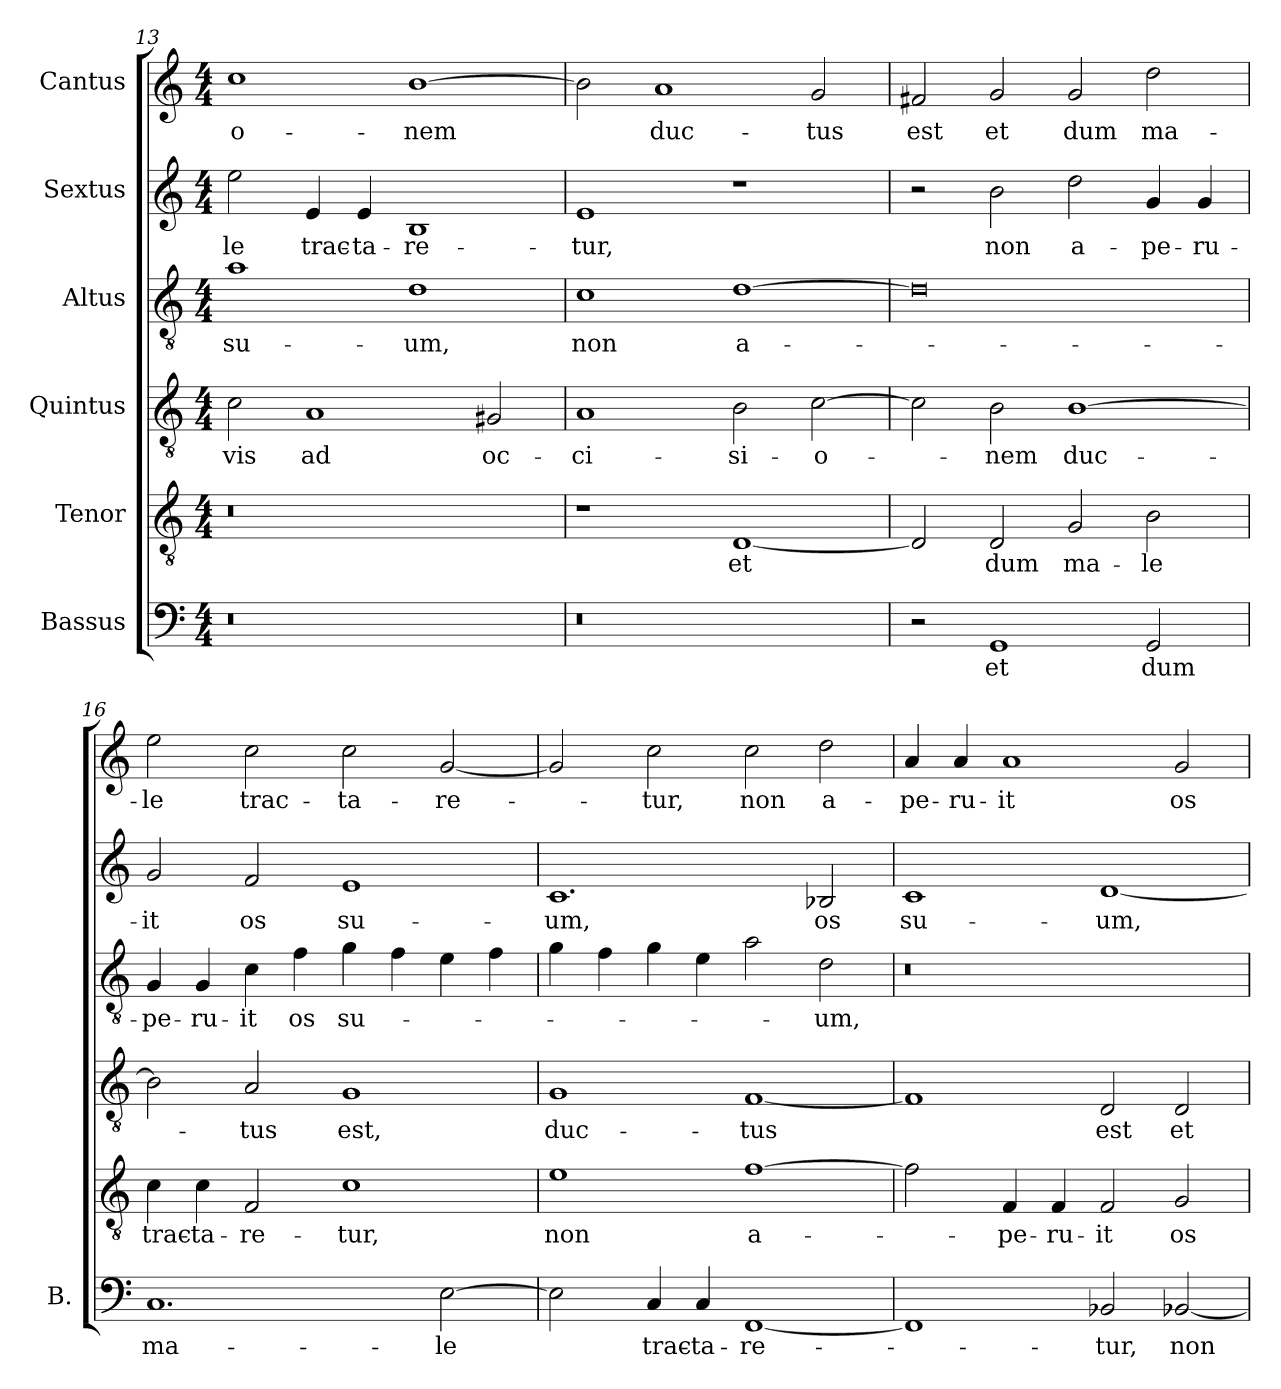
**kern	**text	**kern	**text	**kern	**text	**kern	**text	**kern	**text	**kern	**text
*part6	*part6	*part5	*part5	*part4	*part4	*part3	*part3	*part2	*part2	*part1	*part1
*staff6	*staff6	*staff5	*staff5	*staff4	*staff4	*staff3	*staff3	*staff2	*staff2	*staff1	*staff1
*I"Bassus	*	*I"Tenor	*	*I"Quintus	*	*I"Altus	*	*I"Sextus	*	*I"Cantus	*
*I'B.	*	*	*	*	*	*	*	*	*	*	*
*clefF4	*	*clefGv2	*	*clefGv2	*	*clefGv2	*	*clefG2	*	*clefG2	*
*k[]	*	*k[]	*	*k[]	*	*k[]	*	*k[]	*	*k[]	*
*C:	*	*C:	*	*C:	*	*C:	*	*C:	*	*C:	*
*M4/4	*	*M4/4	*	*M4/4	*	*M4/4	*	*M4/4	*	*M4/4	*
=13	=13	=13	=13	=13	=13	=13	=13	=13	=13	=13	=13
!LO:N:vis=0	!	!LO:N:vis=0	!	!	!	!	!	!	!	!	!
1r	.	1r	.	2c\	-vis	1a\	su-	2ee\	-le	1cc\	-o-
.	.	.	.	1A/	ad	.	.	4e/	trac-	.	.
.	.	.	.	.	.	.	.	4e/	-ta-	.	.
1ryy	.	1ryy	.	.	.	1d\	-um,	1B/	-re-	[1b\	-nem
.	.	.	.	2G#X/	oc-	.	.	.	.	.	.
=14	=14	=14	=14	=14	=14	=14	=14	=14	=14	=14	=14
!LO:N:vis=0	!	!	!	!	!	!	!	!	!	!	!
1r	.	1r	.	1A/	-ci-	1c\	non	1e/	-tur,	2b\]	.
.	.	.	.	.	.	.	.	.	.	1a/	duc-
1ryy	.	[1D/	et	2B\	-si-	[1d\	a-	1r	.	.	.
.	.	.	.	[2c\	-o-	.	.	.	.	2g/	-tus
=15	=15	=15	=15	=15	=15	=15	=15	=15	=15	=15	=15
2r	.	2D/]	.	2c\]	.	0d\]	.	2r	.	2f#X/	est
1GG/	et	2D/	dum	2B\	-nem	.	.	2b\	non	2g/	et
.	.	2G/	ma-	[1B\	duc-	.	.	2dd\	a-	2g/	dum
2GG/	dum	2B\	-le	.	.	.	.	4g/	-pe-	2dd\	ma-
.	.	.	.	.	.	.	.	4g/	-ru-	.	.
=16	=16	=16	=16	=16	=16	=16	=16	=16	=16	=16	=16
1.C/	ma-	4c\	trac-	2B\]	.	4G/	-pe-	2g/	-it	2ee\	-le
.	.	4c\	-ta-	.	.	4G/	-ru-	.	.	.	.
.	.	2F/	-re-	2A/	-tus	4c\	-it	2f/	os	2cc\	trac-
.	.	.	.	.	.	4f\	os	.	.	.	.
.	.	1c\	-tur,	1G/	est,	4g\	su-	1e/	su-	2cc\	-ta-
.	.	.	.	.	.	4f\	.	.	.	.	.
[2E\	-le	.	.	.	.	4e\	.	.	.	[2g/	-re-
.	.	.	.	.	.	4f\	.	.	.	.	.
=17	=17	=17	=17	=17	=17	=17	=17	=17	=17	=17	=17
2E\]	.	1e\	non	1G/	duc-	4g\	.	1.c/	-um,	2g/]	.
.	.	.	.	.	.	4f\	.	.	.	.	.
4C/	trac-	.	.	.	.	4g\	.	.	.	2cc\	-tur,
4C/	-ta-	.	.	.	.	4e\	.	.	.	.	.
[1FF/	-re-	[1f\	a-	[1F/	-tus	2a\	.	.	.	2cc\	non
.	.	.	.	.	.	2d\	-um,	2B-X/	os	2dd\	a-
=18	=18	=18	=18	=18	=18	=18	=18	=18	=18	=18	=18
!	!	!	!	!	!	!LO:N:vis=0	!	!	!	!	!
1FF/]	.	2f\]	.	1F/]	.	1r	.	1c/	su-	4a/	-pe-
.	.	.	.	.	.	.	.	.	.	4a/	-ru-
.	.	4F/	-pe-	.	.	.	.	.	.	1a/	-it
.	.	4F/	-ru-	.	.	.	.	.	.	.	.
2BB-X/	-tur,	2F/	-it	2D/	est	1ryy	.	[1d/	-um,	.	.
[2BB-X/	non	2G/	os	2D/	et	.	.	.	.	2g/	os
=	=	=	=	=	=	=	=	=	=	=	=
*-	*-	*-	*-	*-	*-	*-	*-	*-	*-	*-	*-
